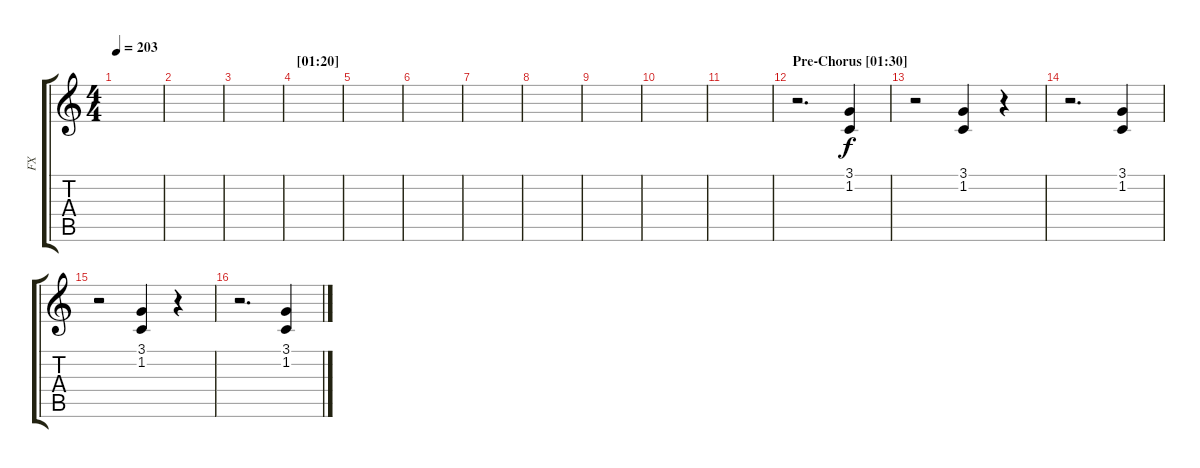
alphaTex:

\track ("FX" "FX") {instrument reversecymbal}
\staff {score tabs}
\tuning (E4 B3 G3 D3 A2 E2) {hide}
\ts (4 4)
\tempo 203
\clef g2
\ks c
|
|
|
\section ("" "[01:20]")
|
|
|
|
|
|
|
|
\section ("" "Pre-Chorus [01:30]")
r.2{d} (3.1 1.2).4 |
r.2 (3.1 1.2).4 r.4 |
r.2{d} (3.1 1.2).4 |
r.2 (3.1 1.2).4 r.4 |
r.2{d} (3.1 1.2).4
